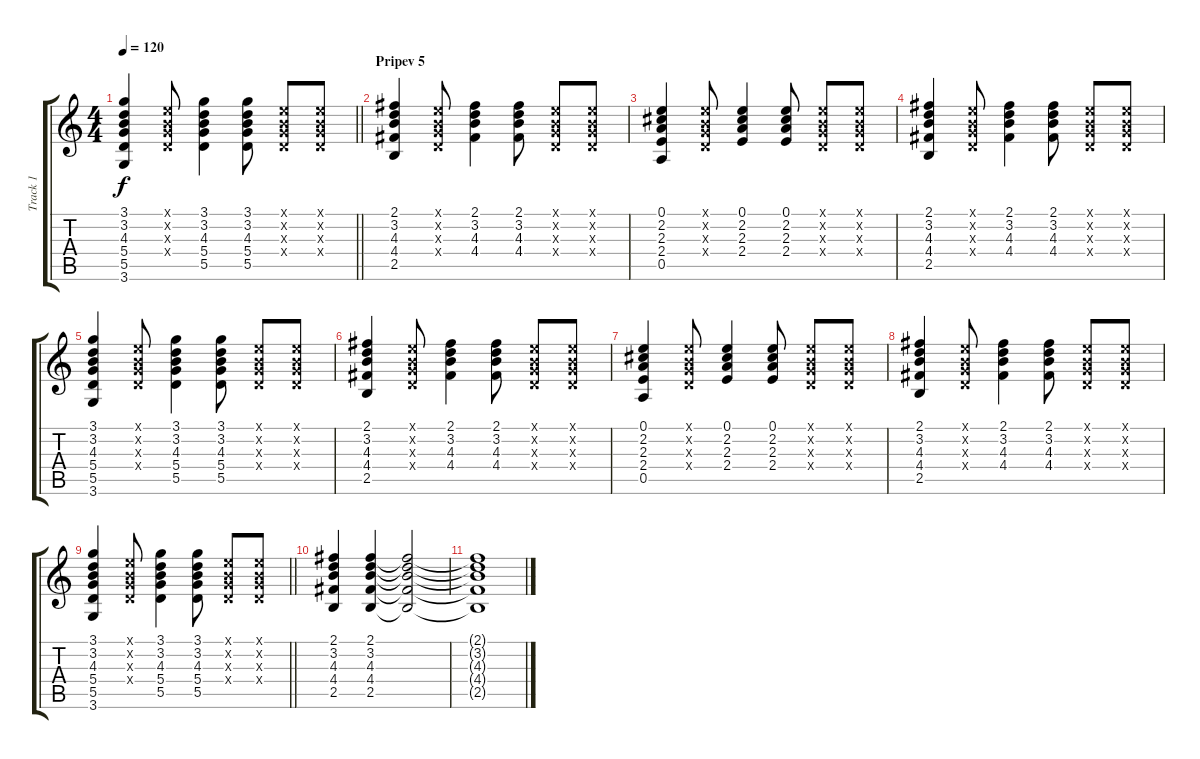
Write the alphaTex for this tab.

\track ("Track 1" "Track 1") {instrument acousticguitarsteel}
\staff {score tabs}
\tuning (E4 B3 G3 D3 A2 E2) {hide}
\ts (4 4)
\tempo 120
\clef g2
\barLineRight lightlight
\ks c
(3.1 3.2 4.3 5.4 5.5 3.6).4{dy f} (0.1{x} 0.2{x} 0.3{x} 0.4{x}).8 (3.1 3.2 4.3 5.4 5.5).4 (3.1 3.2 4.3 5.4 5.5).8 (0.1{x} 0.2{x} 0.3{x} 0.4{x}).8 (0.1{x} 0.2{x} 0.3{x} 0.4{x}).8 |
\section ("" "Pripev 5")
(2.1 3.2 4.3 4.4 2.5).4 (0.1{x} 0.2{x} 0.3{x} 0.4{x}).8 (2.1 3.2 4.3 4.4).4 (2.1 3.2 4.3 4.4).8 (0.1{x} 0.2{x} 0.3{x} 0.4{x}).8 (0.1{x} 0.2{x} 0.3{x} 0.4{x}).8 |
(0.1 2.2 2.3 2.4 0.5).4 (0.1{x} 0.2{x} 0.3{x} 0.4{x}).8 (0.1 2.2 2.3 2.4).4 (0.1 2.2 2.3 2.4).8 (0.1{x} 0.2{x} 0.3{x} 0.4{x}).8 (0.1{x} 0.2{x} 0.3{x} 0.4{x}).8 |
(2.1 3.2 4.3 4.4 2.5).4 (0.1{x} 0.2{x} 0.3{x} 0.4{x}).8 (2.1 3.2 4.3 4.4).4 (2.1 3.2 4.3 4.4).8 (0.1{x} 0.2{x} 0.3{x} 0.4{x}).8 (0.1{x} 0.2{x} 0.3{x} 0.4{x}).8 |
(3.1 3.2 4.3 5.4 5.5 3.6).4 (0.1{x} 0.2{x} 0.3{x} 0.4{x}).8 (3.1 3.2 4.3 5.4 5.5).4 (3.1 3.2 4.3 5.4 5.5).8 (0.1{x} 0.2{x} 0.3{x} 0.4{x}).8 (0.1{x} 0.2{x} 0.3{x} 0.4{x}).8 |
(2.1 3.2 4.3 4.4 2.5).4 (0.1{x} 0.2{x} 0.3{x} 0.4{x}).8 (2.1 3.2 4.3 4.4).4 (2.1 3.2 4.3 4.4).8 (0.1{x} 0.2{x} 0.3{x} 0.4{x}).8 (0.1{x} 0.2{x} 0.3{x} 0.4{x}).8 |
(0.1 2.2 2.3 2.4 0.5).4 (0.1{x} 0.2{x} 0.3{x} 0.4{x}).8 (0.1 2.2 2.3 2.4).4 (0.1 2.2 2.3 2.4).8 (0.1{x} 0.2{x} 0.3{x} 0.4{x}).8 (0.1{x} 0.2{x} 0.3{x} 0.4{x}).8 |
(2.1 3.2 4.3 4.4 2.5).4 (0.1{x} 0.2{x} 0.3{x} 0.4{x}).8 (2.1 3.2 4.3 4.4).4 (2.1 3.2 4.3 4.4).8 (0.1{x} 0.2{x} 0.3{x} 0.4{x}).8 (0.1{x} 0.2{x} 0.3{x} 0.4{x}).8 |
\barLineRight lightlight
(3.1 3.2 4.3 5.4 5.5 3.6).4 (0.1{x} 0.2{x} 0.3{x} 0.4{x}).8 (3.1 3.2 4.3 5.4 5.5).4 (3.1 3.2 4.3 5.4 5.5).8 (0.1{x} 0.2{x} 0.3{x} 0.4{x}).8 (0.1{x} 0.2{x} 0.3{x} 0.4{x}).8 |
(2.1 3.2 4.3 4.4 2.5).4 (2.1 3.2 4.3 4.4 2.5).4 (2.1{t} 3.2{t} 4.3{t} 4.4{t} 2.5{t}).2 |
(2.1{t} 3.2{t} 4.3{t} 4.4{t} 2.5{t}).1
